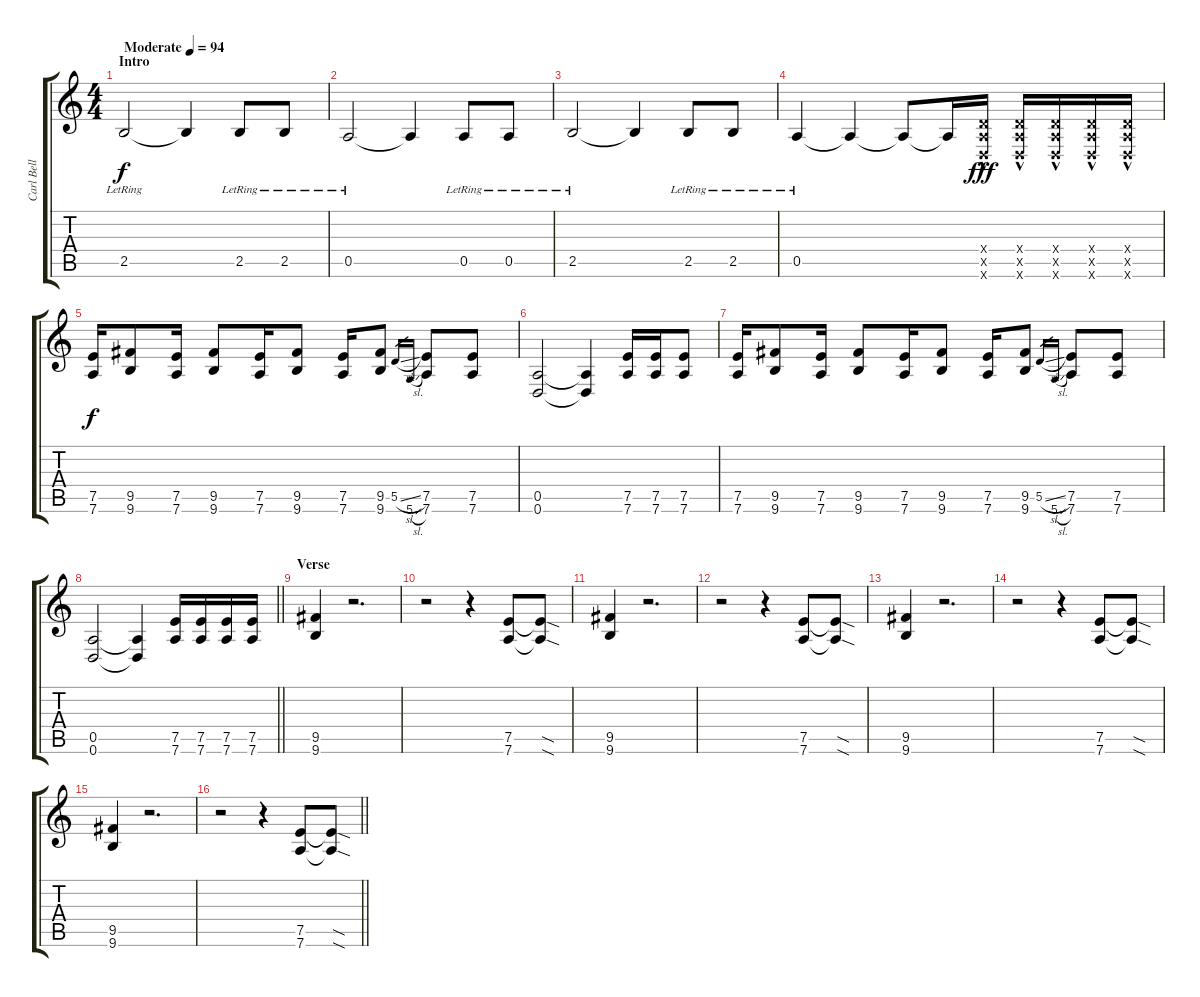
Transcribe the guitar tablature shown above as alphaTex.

\track ("Carl Bell (Rhythm Guitar)" "Carl Bell ") {instrument distortionguitar}
\staff {score tabs}
\tuning (E4 B3 G3 D3 A2 D2) {hide}
\ts (4 4)
\section ("" "Intro")
\tempo (94 "Moderate")
\clef g2
\ks c
2.5{lr}.2{dy f volume 13 instrument electricguitarjazz} 2.5{t}.4 2.5{lr}.8 2.5{lr}.8 |
0.5{lr}.2 0.5{t}.4 0.5{lr}.8 0.5{lr}.8 |
2.5{lr}.2 2.5{t}.4 2.5{lr}.8 2.5{lr}.8 |
0.5{lr}.4 0.5{t}.4 0.5{t}.8 0.5{t}.16 (0.4{hac x} 0.5{hac x} 0.6{hac x}).16{dy fff volume 16 instrument distortionguitar} (0.4{hac x} 0.5{hac x} 0.6{hac x}).16 (0.4{hac x} 0.5{hac x} 0.6{hac x}).16 (0.4{hac x} 0.5{hac x} 0.6{hac x}).16 (0.4{hac x} 0.5{hac x} 0.6{hac x}).16 |
(7.5 7.6).16{dy f} (9.5 9.6).8 (7.5 7.6).16 (9.5 9.6).8 (7.5 7.6).16 (9.5 9.6).8 (7.5 7.6).16 (9.5 9.6).8 5.5{sl}.16{gr} 5.6{sl}.16{gr} (7.5 7.6).8 (7.5 7.6).8 |
(0.5 0.6).2 (0.5{t} 0.6{t}).4 (7.5 7.6).16 (7.5 7.6).16 (7.5 7.6).8 |
(7.5 7.6).16 (9.5 9.6).8 (7.5 7.6).16 (9.5 9.6).8 (7.5 7.6).16 (9.5 9.6).8 (7.5 7.6).16 (9.5 9.6).8 5.5{sl}.16{gr} 5.6{sl}.16{gr} (7.5 7.6).8 (7.5 7.6).8 |
\barLineRight lightlight
(0.5 0.6).2 (0.5{t} 0.6{t}).4 (7.5 7.6).16 (7.5 7.6).16 (7.5 7.6).16 (7.5 7.6).16 |
\section ("" "Verse")
(9.5 9.6).4 r.2{d} |
r.2 r.4 (7.5 7.6).8 (7.5{sod t} 7.6{sod t}).8 |
(9.5 9.6).4 r.2{d} |
r.2 r.4 (7.5 7.6).8 (7.5{sod t} 7.6{sod t}).8 |
(9.5 9.6).4 r.2{d} |
r.2 r.4 (7.5 7.6).8 (7.5{sod t} 7.6{sod t}).8 |
(9.5 9.6).4 r.2{d} |
\barLineRight lightlight
r.2 r.4 (7.5 7.6).8 (7.5{sod t} 7.6{sod t}).8
